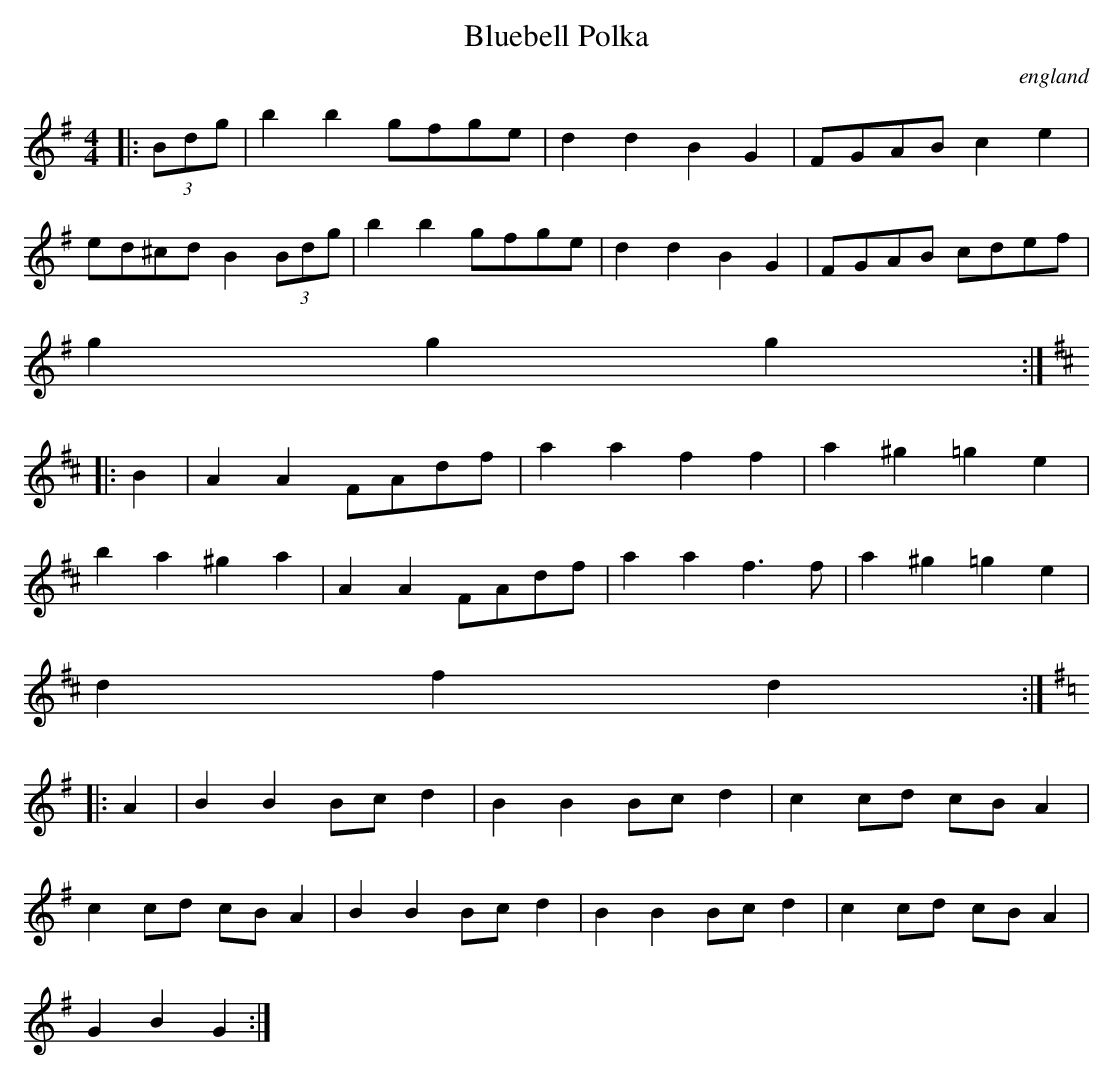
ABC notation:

X:1
T:Bluebell Polka
O:england
M:4/4
L:1/8
K:G
|: (3Bdg|b2b2gfge|d2d2B2G2|FGAB c2e2|
ed^cd B2 (3Bdg|b2b2gfge|d2d2B2G2|FGAB cdef|
g2g2g2:|
|:
K:D
B2|A2A2FAdf|a2a2f2f2|a2^g2=g2e2|
b2a2^g2a2|A2A2FAdf|a2a2f3f|a2^g2=g2e2|
d2f2d2:|
|:
K:G
A2|B2B2Bc d2|B2B2Bc d2|c2cd cB A2|
c2cd cB A2|B2B2Bc d2|B2B2Bc d2|c2cd cB A2|
G2B2G2:|
